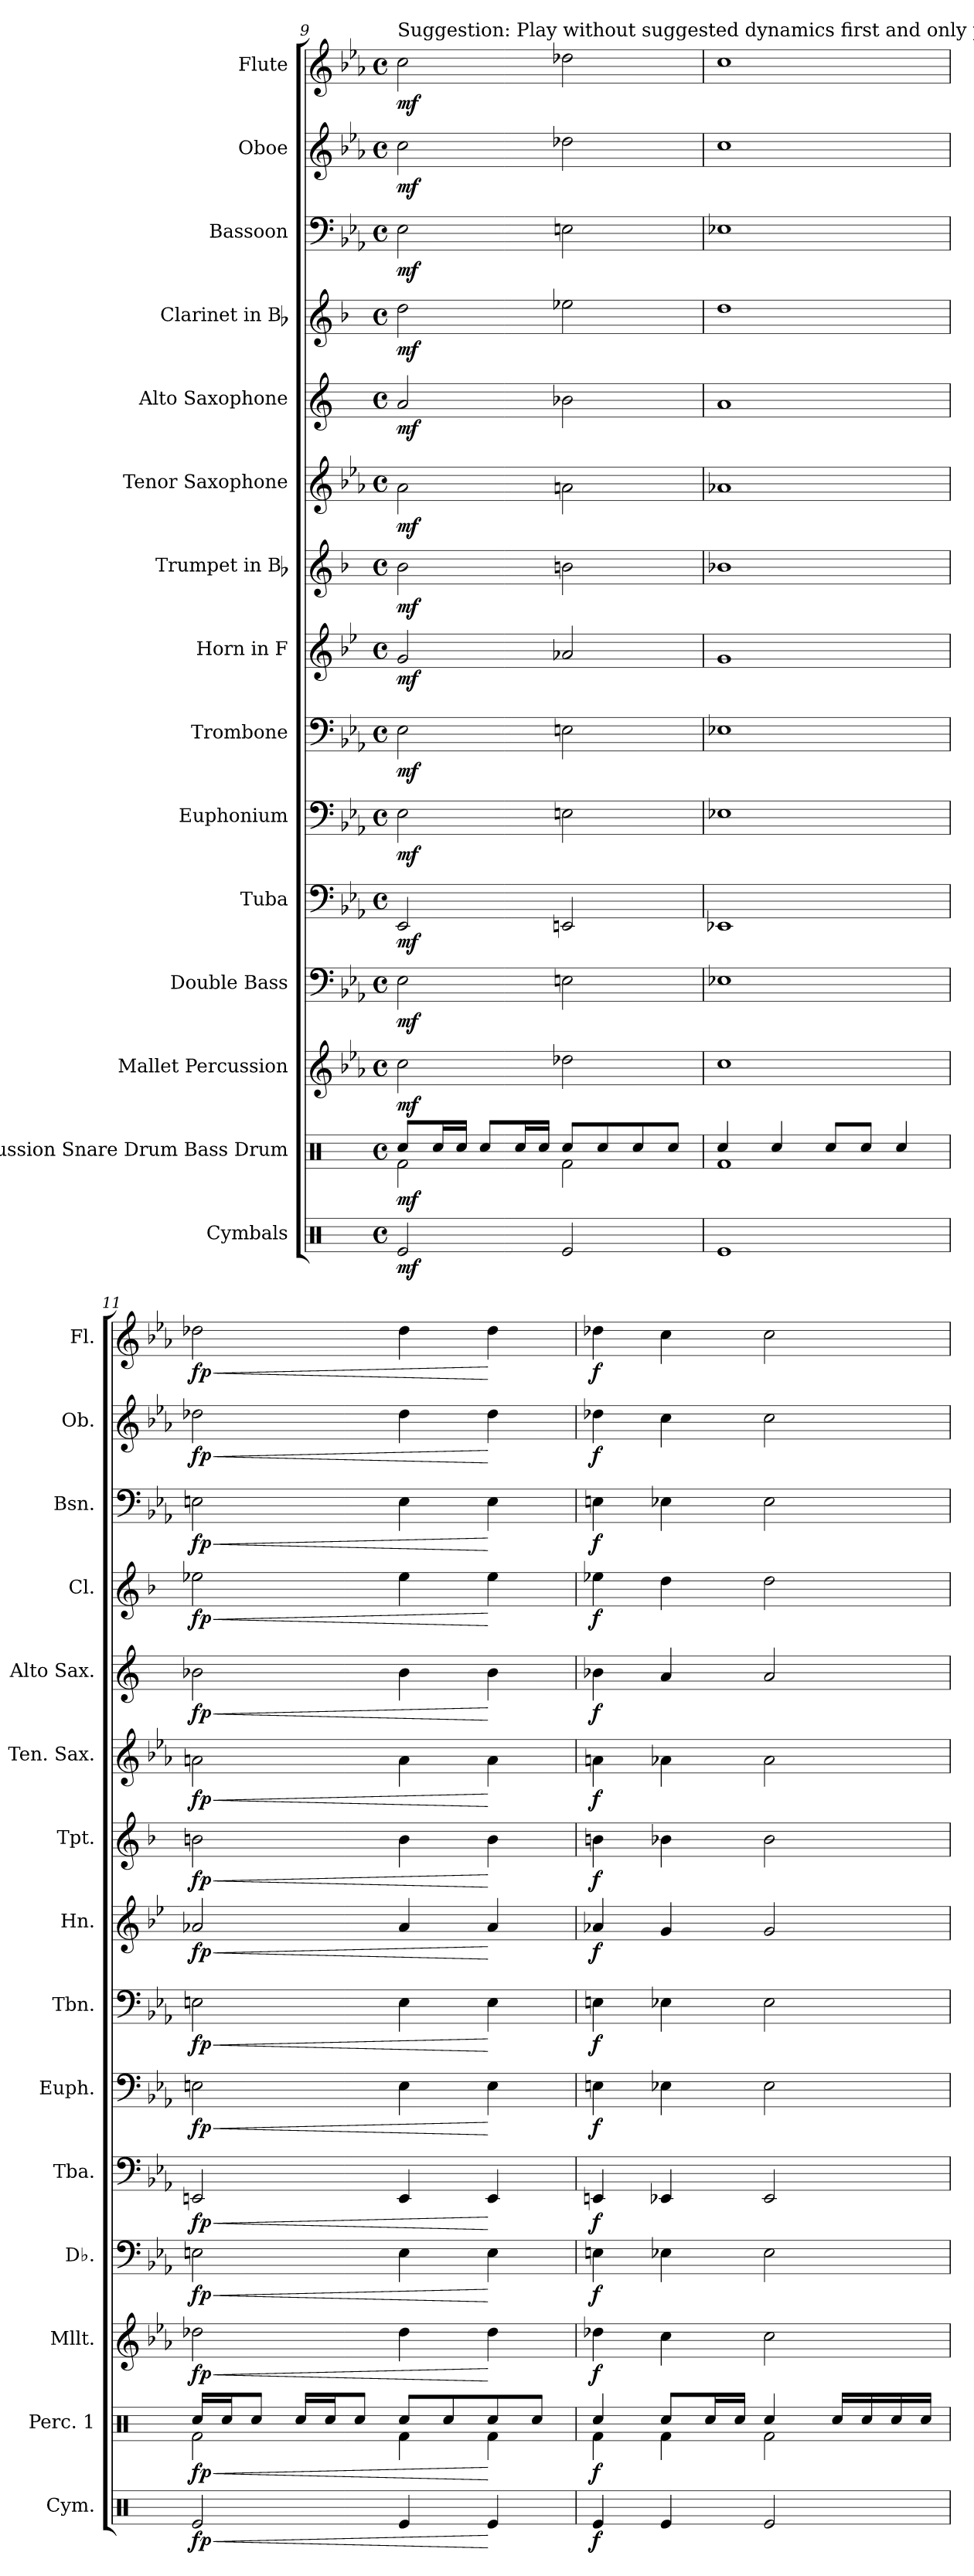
**kern	**dynam	**kern	**dynam	**kern	**dynam	**kern	**dynam	**kern	**dynam	**kern	**dynam	**kern	**dynam	**kern	**dynam	**kern	**dynam	**kern	**dynam	**kern	**dynam	**kern	**dynam	**kern	**dynam	**kern	**dynam	**kern	**dynam
*part15	*part15	*part14	*part14	*part13	*part13	*part12	*part12	*part11	*part11	*part10	*part10	*part9	*part9	*part8	*part8	*part7	*part7	*part6	*part6	*part5	*part5	*part4	*part4	*part3	*part3	*part2	*part2	*part1	*part1
*staff15	*staff15	*staff14	*staff14	*staff13	*staff13	*staff12	*staff12	*staff11	*staff11	*staff10	*staff10	*staff9	*staff9	*staff8	*staff8	*staff7	*staff7	*staff6	*staff6	*staff5	*staff5	*staff4	*staff4	*staff3	*staff3	*staff2	*staff2	*staff1	*staff1
*I"Cymbals	*	*I"Percussion Snare Drum Bass Drum	*	*I"Mallet Percussion	*	*I"Double Bass	*	*I"Tuba	*	*I"Euphonium	*	*I"Trombone	*	*I"Horn in F	*	*I"Trumpet in Bb	*	*I"Tenor Saxophone	*	*I"Alto Saxophone	*	*I"Clarinet in Bb	*	*I"Bassoon	*	*I"Oboe	*	*I"Flute	*
*I'Cym.	*	*I'Perc. 1	*	*I'Mllt.	*	*I'Db.	*	*I'Tba.	*	*I'Euph.	*	*I'Tbn.	*	*I'Hn.	*	*I'Tpt.	*	*I'Ten. Sax.	*	*I'Alto Sax.	*	*I'Cl.	*	*I'Bsn.	*	*I'Ob.	*	*I'Fl.	*
!!LO:PB:g=z
*clefX	*	*clefX	*	*clefG2	*	*clefF4	*	*clefF4	*	*clefF4	*	*clefF4	*	*clefG2	*	*clefG2	*	*clefG2	*	*clefG2	*	*clefG2	*	*clefF4	*	*clefG2	*	*clefG2	*
*	*	*	*	*ITrd-14c-24	*	*ITrd7c12	*	*	*	*	*	*	*	*ITrd4c7	*	*ITrd1c2	*	*ITrd8c14	*	*ITrd5c9	*	*ITrd1c2	*	*	*	*	*	*	*
*k[]	*	*k[]	*	*k[b-e-a-]	*	*k[b-e-a-]	*	*k[b-e-a-]	*	*k[b-e-a-]	*	*k[b-e-a-]	*	*k[b-e-a-]	*	*k[b-e-a-]	*	*k[b-e-a-]	*	*k[b-e-a-]	*	*k[b-e-a-]	*	*k[b-e-a-]	*	*k[b-e-a-]	*	*k[b-e-a-]	*
*C:	*	*C:	*	*E-:	*	*E-:	*	*E-:	*	*E-:	*	*E-:	*	*E-:	*	*E-:	*	*E-:	*	*E-:	*	*E-:	*	*E-:	*	*E-:	*	*E-:	*
*M4/4	*	*M4/4	*	*M4/4	*	*M4/4	*	*M4/4	*	*M4/4	*	*M4/4	*	*M4/4	*	*M4/4	*	*M4/4	*	*M4/4	*	*M4/4	*	*M4/4	*	*M4/4	*	*M4/4	*
*met(c)	*	*met(c)	*	*met(c)	*	*met(c)	*	*met(c)	*	*met(c)	*	*met(c)	*	*met(c)	*	*met(c)	*	*met(c)	*	*met(c)	*	*met(c)	*	*met(c)	*	*met(c)	*	*met(c)	*
=9	=9	=9	=9	=9	=9	=9	=9	=9	=9	=9	=9	=9	=9	=9	=9	=9	=9	=9	=9	=9	=9	=9	=9	=9	=9	=9	=9	=9	=9
*	*	*^	*	*	*	*	*	*	*	*	*	*	*	*	*	*	*	*	*	*	*	*	*	*	*	*	*	*	*
!	!	!	!	!	!	!	!	!	!	!	!	!	!	!	!	!	!	!	!	!	!	!	!	!	!	!	!	!	!LO:TX:a:t=Suggestion&colon; Play without suggested dynamics first and only play with dynamics when tone and notes are secure.	!
2Rei/	mf	8Rcci/L	2Rfi\	mf	2cccci\	mf	2EE-i\	mf	2EE-i/	mf	2E-i\	mf	2E-i\	mf	2ci/	mf	2a-i\	mf	2A-i\	mf	2ci/	mf	2cci\	mf	2E-i\	mf	2cci\	mf	2cci\	mf
.	.	16Rcci/L	.	.	.	.	.	.	.	.	.	.	.	.	.	.	.	.	.	.	.	.	.	.	.	.	.	.	.	.
.	.	16Rcci/JJ	.	.	.	.	.	.	.	.	.	.	.	.	.	.	.	.	.	.	.	.	.	.	.	.	.	.	.	.
.	.	8Rcci/L	.	.	.	.	.	.	.	.	.	.	.	.	.	.	.	.	.	.	.	.	.	.	.	.	.	.	.	.
.	.	16Rcci/L	.	.	.	.	.	.	.	.	.	.	.	.	.	.	.	.	.	.	.	.	.	.	.	.	.	.	.	.
.	.	16Rcci/JJ	.	.	.	.	.	.	.	.	.	.	.	.	.	.	.	.	.	.	.	.	.	.	.	.	.	.	.	.
2Rei/	.	8Rcci/L	2Rfi\	.	2dddd-Xi\	.	2EEni\	.	2EEni/	.	2Eni\	.	2Eni\	.	2d-Xi/	.	2ani\	.	2Ani\	.	2d-Xi\	.	2dd-Xi\	.	2Eni\	.	2dd-Xi\	.	2dd-Xi\	.
.	.	8Rcci/	.	.	.	.	.	.	.	.	.	.	.	.	.	.	.	.	.	.	.	.	.	.	.	.	.	.	.	.
.	.	8Rcci/	.	.	.	.	.	.	.	.	.	.	.	.	.	.	.	.	.	.	.	.	.	.	.	.	.	.	.	.
.	.	8Rcci/J	.	.	.	.	.	.	.	.	.	.	.	.	.	.	.	.	.	.	.	.	.	.	.	.	.	.	.	.
=10	=10	=10	=10	=10	=10	=10	=10	=10	=10	=10	=10	=10	=10	=10	=10	=10	=10	=10	=10	=10	=10	=10	=10	=10	=10	=10	=10	=10	=10	=10
1Rei	.	4Rcci/	1Rfi	.	1cccci	.	1EE-Xi	.	1EE-Xi	.	1E-Xi	.	1E-Xi	.	1ci	.	1a-Xi	.	1A-Xi	.	1ci	.	1cci	.	1E-Xi	.	1cci	.	1cci	.
.	.	4Rcci/	.	.	.	.	.	.	.	.	.	.	.	.	.	.	.	.	.	.	.	.	.	.	.	.	.	.	.	.
.	.	8Rcci/L	.	.	.	.	.	.	.	.	.	.	.	.	.	.	.	.	.	.	.	.	.	.	.	.	.	.	.	.
.	.	8Rcci/J	.	.	.	.	.	.	.	.	.	.	.	.	.	.	.	.	.	.	.	.	.	.	.	.	.	.	.	.
.	.	4Rcci/	.	.	.	.	.	.	.	.	.	.	.	.	.	.	.	.	.	.	.	.	.	.	.	.	.	.	.	.
=11	=11	=11	=11	=11	=11	=11	=11	=11	=11	=11	=11	=11	=11	=11	=11	=11	=11	=11	=11	=11	=11	=11	=11	=11	=11	=11	=11	=11	=11	=11
!	!LO:HP:b	!	!	!LO:HP:b	!	!LO:HP:b	!	!LO:HP:b	!	!LO:HP:b	!	!LO:HP:b	!	!LO:HP:b	!	!LO:HP:b	!	!LO:HP:b	!	!LO:HP:b	!	!LO:HP:b	!	!LO:HP:b	!	!LO:HP:b	!	!LO:HP:b	!	!LO:HP:b
2Rei/	< fp	16Rcci/LL	2Rfi\	< fp	2dddd-Xi\	< fp	2EEni\	< fp	2EEni/	< fp	2Eni\	< fp	2Eni\	< fp	2d-Xi/	< fp	2ani\	< fp	2Ani\	< fp	2d-Xi\	< fp	2dd-Xi\	< fp	2Eni\	< fp	2dd-Xi\	< fp	2dd-Xi\	< fp
.	.	16Rcci/J	.	.	.	.	.	.	.	.	.	.	.	.	.	.	.	.	.	.	.	.	.	.	.	.	.	.	.	.
.	.	8Rcci/J	.	.	.	.	.	.	.	.	.	.	.	.	.	.	.	.	.	.	.	.	.	.	.	.	.	.	.	.
.	.	16Rcci/LL	.	.	.	.	.	.	.	.	.	.	.	.	.	.	.	.	.	.	.	.	.	.	.	.	.	.	.	.
.	.	16Rcci/J	.	.	.	.	.	.	.	.	.	.	.	.	.	.	.	.	.	.	.	.	.	.	.	.	.	.	.	.
.	.	8Rcci/J	.	.	.	.	.	.	.	.	.	.	.	.	.	.	.	.	.	.	.	.	.	.	.	.	.	.	.	.
4Rei/	.	8Rcci/L	4Rfi\	.	4dddd-i\	.	4EEi\	.	4EEi/	.	4Ei\	.	4Ei\	.	4d-i/	.	4ai\	.	4Ai\	.	4d-i\	.	4dd-i\	.	4Ei\	.	4dd-i\	.	4dd-i\	.
.	.	8Rcci/	.	.	.	.	.	.	.	.	.	.	.	.	.	.	.	.	.	.	.	.	.	.	.	.	.	.	.	.
4Rei/	[	8Rcci/	4Rfi\	[	4dddd-i\	[	4EEi\	[	4EEi/	[	4Ei\	[	4Ei\	[	4d-i/	[	4ai\	[	4Ai\	[	4d-i\	[	4dd-i\	[	4Ei\	[	4dd-i\	[	4dd-i\	[
.	.	8Rcci/J	.	.	.	.	.	.	.	.	.	.	.	.	.	.	.	.	.	.	.	.	.	.	.	.	.	.	.	.
=12	=12	=12	=12	=12	=12	=12	=12	=12	=12	=12	=12	=12	=12	=12	=12	=12	=12	=12	=12	=12	=12	=12	=12	=12	=12	=12	=12	=12	=12	=12
4Rei/	f	4Rcci/	4Rfi\	f	4dddd-Xi\	f	4EEni\	f	4EEni/	f	4Eni\	f	4Eni\	f	4d-Xi/	f	4ani\	f	4Ani\	f	4d-Xi\	f	4dd-Xi\	f	4Eni\	f	4dd-Xi\	f	4dd-Xi\	f
4Rei/	.	8Rcci/L	4Rfi\	.	4cccci\	.	4EE-Xi\	.	4EE-Xi/	.	4E-Xi\	.	4E-Xi\	.	4ci/	.	4a-Xi\	.	4A-Xi\	.	4ci/	.	4cci\	.	4E-Xi\	.	4cci\	.	4cci\	.
.	.	16Rcci/L	.	.	.	.	.	.	.	.	.	.	.	.	.	.	.	.	.	.	.	.	.	.	.	.	.	.	.	.
.	.	16Rcci/JJ	.	.	.	.	.	.	.	.	.	.	.	.	.	.	.	.	.	.	.	.	.	.	.	.	.	.	.	.
2Rei/	.	4Rcci/	2Rfi\	.	2cccci\	.	2EE-i\	.	2EE-i/	.	2E-i\	.	2E-i\	.	2ci/	.	2a-i\	.	2A-i\	.	2ci/	.	2cci\	.	2E-i\	.	2cci\	.	2cci\	.
.	.	16Rcci/LL	.	.	.	.	.	.	.	.	.	.	.	.	.	.	.	.	.	.	.	.	.	.	.	.	.	.	.	.
.	.	16Rcci/	.	.	.	.	.	.	.	.	.	.	.	.	.	.	.	.	.	.	.	.	.	.	.	.	.	.	.	.
.	.	16Rcci/	.	.	.	.	.	.	.	.	.	.	.	.	.	.	.	.	.	.	.	.	.	.	.	.	.	.	.	.
.	.	16Rcci/JJ	.	.	.	.	.	.	.	.	.	.	.	.	.	.	.	.	.	.	.	.	.	.	.	.	.	.	.	.
*	*	*v	*v	*	*	*	*	*	*	*	*	*	*	*	*	*	*	*	*	*	*	*	*	*	*	*	*	*	*	*
=	=	=	=	=	=	=	=	=	=	=	=	=	=	=	=	=	=	=	=	=	=	=	=	=	=	=	=	=	=
*-	*-	*-	*-	*-	*-	*-	*-	*-	*-	*-	*-	*-	*-	*-	*-	*-	*-	*-	*-	*-	*-	*-	*-	*-	*-	*-	*-	*-	*-
